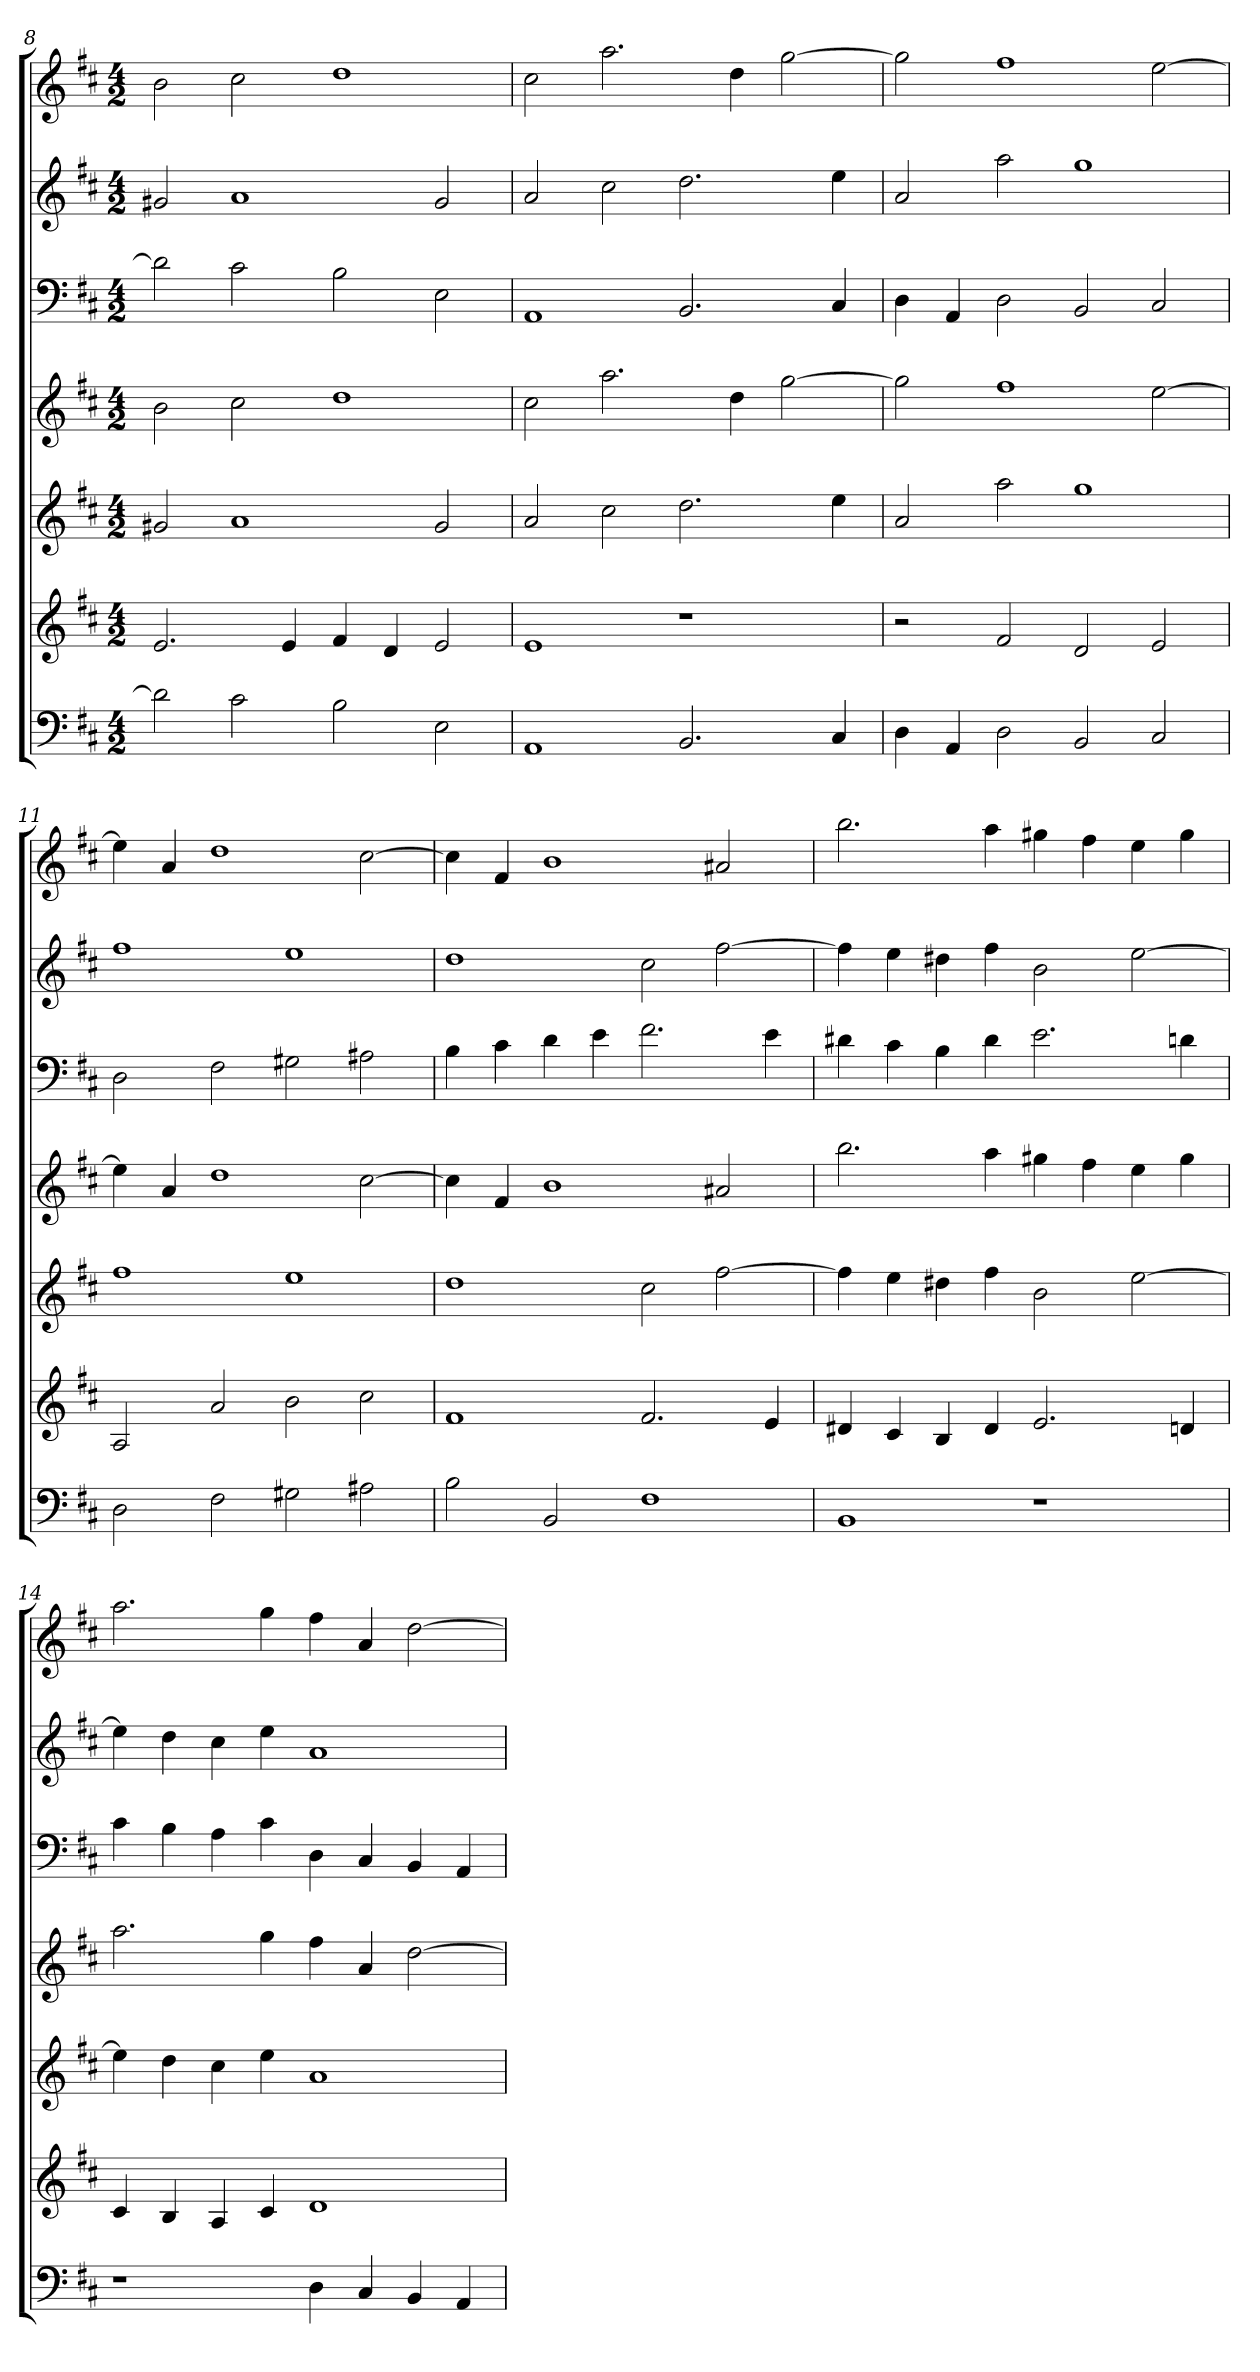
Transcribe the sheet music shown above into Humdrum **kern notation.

**kern	**kern	**kern	**kern	**kern	**kern	**kern
*part7	*part6	*part5	*part4	*part3	*part2	*part1
*staff7	*staff6	*staff5	*staff4	*staff3	*staff2	*staff1
*k[f#c#]	*k[f#c#]	*k[f#c#]	*k[f#c#]	*k[f#c#]	*k[f#c#]	*k[f#c#]
*D:	*D:	*D:	*D:	*D:	*D:	*D:
*M4/2	*M4/2	*M4/2	*M4/2	*M4/2	*M4/2	*M4/2
=8	=8	=8	=8	=8	=8	=8
2d]	2.e	2g#X	2b	2d]	2g#X	2b
2c#	.	1a	2cc#	2c#	1a	2cc#
.	4e	.	.	.	.	.
2B	4f#	.	1dd	2B	.	1dd
.	4d	.	.	.	.	.
2E	2e	2g#	.	2E	2g#	.
=9	=9	=9	=9	=9	=9	=9
1AA	1e	2a	2cc#	1AA	2a	2cc#
.	.	2cc#	2.aa	.	2cc#	2.aa
2.BB	1r	2.dd	.	2.BB	2.dd	.
.	.	.	4dd	.	.	4dd
.	.	.	[2gg	.	.	[2gg
4C#	.	4ee	.	4C#	4ee	.
=10	=10	=10	=10	=10	=10	=10
4D	2r	2a	2gg]	4D	2a	2gg]
4AA	.	.	.	4AA	.	.
2D	2f#	2aa	1ff#	2D	2aa	1ff#
2BB	2d	1gg	.	2BB	1gg	.
2C#	2e	.	[2ee	2C#	.	[2ee
=11	=11	=11	=11	=11	=11	=11
2D	2A	1ff#	4ee]	2D	1ff#	4ee]
.	.	.	4a	.	.	4a
2F#	2a	.	1dd	2F#	.	1dd
2G#X	2b	1ee	.	2G#X	1ee	.
2A#X	2cc#	.	[2cc#	2A#X	.	[2cc#
=12	=12	=12	=12	=12	=12	=12
2B	1f#	1dd	4cc#]	4B	1dd	4cc#]
.	.	.	4f#	4c#	.	4f#
2BB	.	.	1b	4d	.	1b
.	.	.	.	4e	.	.
1F#	2.f#	2cc#	.	2.f#	2cc#	.
.	.	[2ff#	2a#X	.	[2ff#	2a#X
.	4e	.	.	4e	.	.
=13	=13	=13	=13	=13	=13	=13
1BB	4d#X	4ff#]	2.bb	4d#X	4ff#]	2.bb
.	4c#	4ee	.	4c#	4ee	.
.	4B	4dd#X	.	4B	4dd#X	.
.	4d#	4ff#	4aa	4d#	4ff#	4aa
1r	2.e	2b	4gg#X	2.e	2b	4gg#X
.	.	.	4ff#	.	.	4ff#
.	.	[2ee	4ee	.	[2ee	4ee
.	4dn	.	4gg#	4dn	.	4gg#
=14	=14	=14	=14	=14	=14	=14
1r	4c#	4ee]	2.aa	4c#	4ee]	2.aa
.	4B	4dd	.	4B	4dd	.
.	4A	4cc#	.	4A	4cc#	.
.	4c#	4ee	4gg	4c#	4ee	4gg
4D	1d	1a	4ff#	4D	1a	4ff#
4C#	.	.	4a	4C#	.	4a
4BB	.	.	[2dd	4BB	.	[2dd
4AA	.	.	.	4AA	.	.
=	=	=	=	=	=	=
*-	*-	*-	*-	*-	*-	*-
